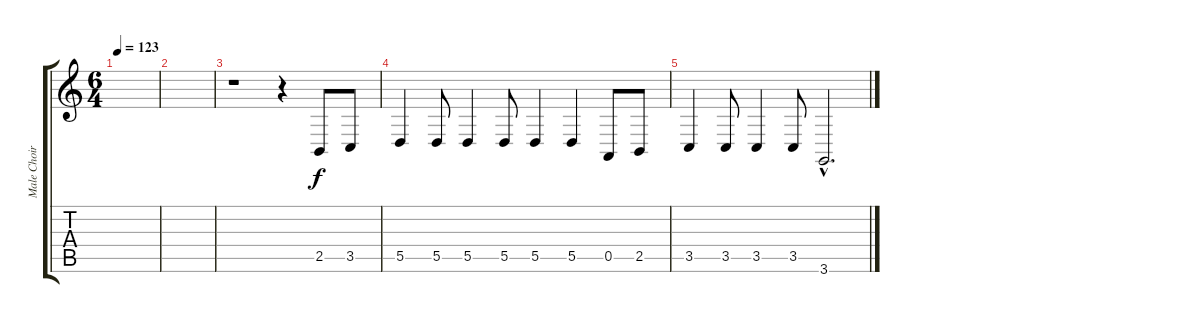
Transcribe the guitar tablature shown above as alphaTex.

\track ("Male Choir" "Male Choir") {instrument lead8bassandlead}
\staff {score tabs}
\tuning (E4 B3 G3 D3 A2 E2) {hide}
\ts (6 4)
\tempo 123
\clef g2
\ks c
|
|
r.1 r.4 2.5.8 3.5.8 |
5.5.4 5.5.8 5.5.4 5.5.8 5.5.4 5.5.4 0.5.8 2.5.8 |
3.5.4 3.5.8 3.5.4 3.5.8 3.6{hac}.2{d}
